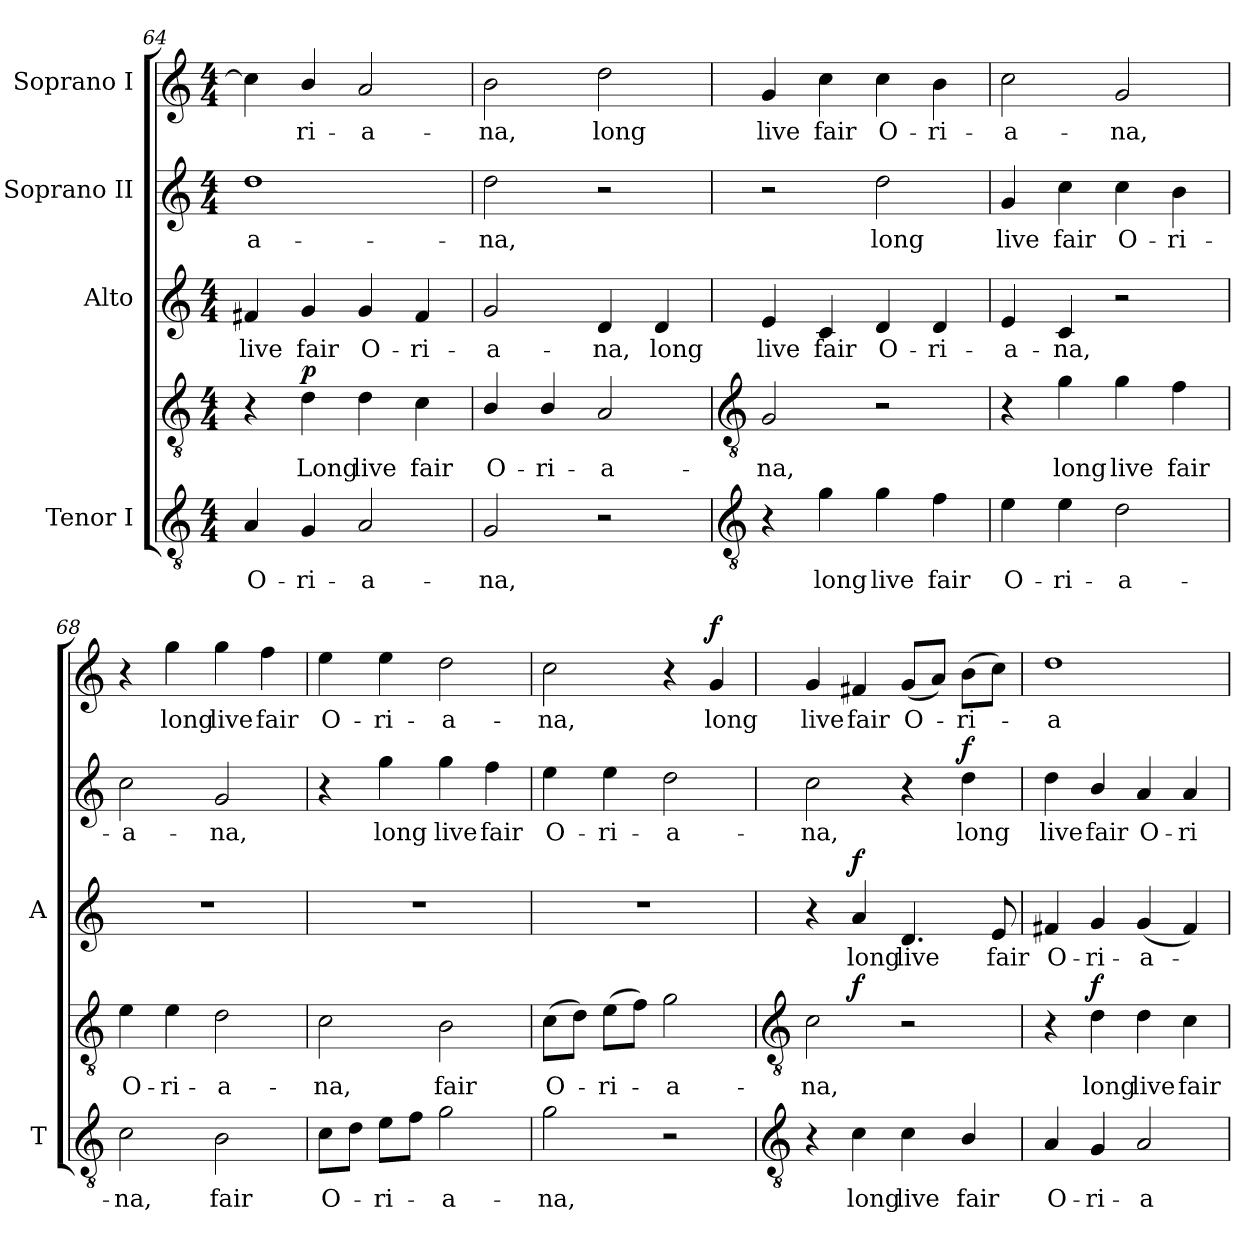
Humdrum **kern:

**kern	**text	**kern	**text	**dynam	**kern	**text	**dynam	**kern	**text	**dynam	**kern	**text	**dynam
*part4	*part4	*part4	*part4	*part4	*part3	*part3	*part3	*part2	*part2	*part2	*part1	*part1	*part1
*staff5	*staff5	*staff4	*staff4	*staff4/5	*staff3	*staff3	*staff3	*staff2	*staff2	*staff2	*staff1	*staff1	*staff1
*I"Tenor I	*	*	*	*	*I"Alto	*	*	*I"Soprano II	*	*	*I"Soprano I	*	*
*I'T	*	*	*	*	*I'A	*	*	*	*	*	*	*	*
*clefGv2	*	*clefGv2	*	*	*clefG2	*	*	*clefG2	*	*	*clefG2	*	*
*k[]	*	*k[]	*	*	*k[]	*	*	*k[]	*	*	*k[]	*	*
*C:	*	*C:	*	*	*C:	*	*	*C:	*	*	*C:	*	*
*M4/4	*	*M4/4	*	*	*M4/4	*	*	*M4/4	*	*	*M4/4	*	*
=64	=64	=64	=64	=64	=64	=64	=64	=64	=64	=64	=64	=64	=64
!	!LO:LY:b	!	!	!	!	!LO:LY:b	!	!	!LO:LY:b	!	!	!	!
4A	O-	4r	.	.	4f#X	live	.	1dd	-a-	.	4cc]	.	.
!	!LO:LY:b	!	!LO:LY:b	!LO:DY:b	!	!LO:LY:b	!	!	!	!	!	!LO:LY:b	!
4G	-ri-	4d	Long	p	4g	fair	.	.	.	.	4b/	ri-	.
!	!LO:LY:b	!	!LO:LY:b	!	!	!LO:LY:b	!	!	!	!	!	!LO:LY:b	!
2A	-a-	4d	live	.	4g	O-	.	.	.	.	2a	-a-	.
!	!	!	!LO:LY:b	!	!	!LO:LY:b	!	!	!	!	!	!	!
.	.	4c	fair	.	4f#	-ri-	.	.	.	.	.	.	.
=65	=65	=65	=65	=65	=65	=65	=65	=65	=65	=65	=65	=65	=65
!	!LO:LY:b	!	!LO:LY:b	!	!	!LO:LY:b	!	!	!LO:LY:b	!	!	!LO:LY:b	!
2G	-na,	4B/	-O-	.	2g	-a-	.	2dd	-na,	.	2b	-na,	.
!	!	!	!LO:LY:b	!	!	!	!	!	!	!	!	!	!
.	.	4B/	-ri-	.	.	.	.	.	.	.	.	.	.
!	!	!	!LO:LY:b	!	!	!LO:LY:b	!	!	!	!	!	!LO:LY:b	!
2r	.	2A	-a-	.	4d	-na,	.	2r	.	.	2dd	long	.
!	!	!	!	!	!	!LO:LY:b	!	!	!	!	!	!	!
.	.	.	.	.	4d	long	.	.	.	.	.	.	.
!!LO:LB:g=z
=66	=66	=66	=66	=66	=66	=66	=66	=66	=66	=66	=66	=66	=66
*clefGv2	*	*clefGv2	*	*	*	*	*	*	*	*	*	*	*
!	!	!	!LO:LY:b	!	!	!LO:LY:b	!	!	!	!	!	!LO:LY:b	!
4r	.	2G	na,	.	4e	live	.	2r	.	.	4g	live	.
!	!LO:LY:b	!	!	!	!	!LO:LY:b	!	!	!	!	!	!LO:LY:b	!
4g	long	.	.	.	4c	fair	.	.	.	.	4cc	fair	.
!	!LO:LY:b	!	!	!	!	!LO:LY:b	!	!	!LO:LY:b	!	!	!LO:LY:b	!
4g	live	2r	.	.	4d	O-	.	2dd	long	.	4cc	O-	.
!	!LO:LY:b	!	!	!	!	!LO:LY:b	!	!	!	!	!	!LO:LY:b	!
4f	fair	.	.	.	4d	-ri-	.	.	.	.	4b	-ri-	.
=67	=67	=67	=67	=67	=67	=67	=67	=67	=67	=67	=67	=67	=67
!	!LO:LY:b	!	!	!	!	!LO:LY:b	!	!	!LO:LY:b	!	!	!LO:LY:b	!
4e	O-	4r	.	.	4e	-a-	.	4g	live	.	2cc	-a-	.
!	!LO:LY:b	!	!LO:LY:b	!	!	!LO:LY:b	!	!	!LO:LY:b	!	!	!	!
4e	-ri-	4g	long	.	4c	-na,	.	4cc	fair	.	.	.	.
!	!LO:LY:b	!	!LO:LY:b	!	!	!	!	!	!LO:LY:b	!	!	!LO:LY:b	!
2d	-a-	4g	live	.	2r	.	.	4cc	O-	.	2g	-na,	.
!	!	!	!LO:LY:b	!	!	!	!	!	!LO:LY:b	!	!	!	!
.	.	4f	fair	.	.	.	.	4b	-ri-	.	.	.	.
=68	=68	=68	=68	=68	=68	=68	=68	=68	=68	=68	=68	=68	=68
!	!LO:LY:b	!	!LO:LY:b	!	!	!	!	!	!LO:LY:b	!	!	!	!
2c	-na,	4e	-O-	.	1r	.	.	2cc	-a-	.	4r	.	.
!	!	!	!LO:LY:b	!	!	!	!	!	!	!	!	!LO:LY:b	!
.	.	4e	-ri-	.	.	.	.	.	.	.	4gg	long	.
!	!LO:LY:b	!	!LO:LY:b	!	!	!	!	!	!LO:LY:b	!	!	!LO:LY:b	!
2B	fair	2d	-a-	.	.	.	.	2g	-na,	.	4gg	live	.
!	!	!	!	!	!	!	!	!	!	!	!	!LO:LY:b	!
.	.	.	.	.	.	.	.	.	.	.	4ff	fair	.
=69	=69	=69	=69	=69	=69	=69	=69	=69	=69	=69	=69	=69	=69
!	!LO:LY:b	!	!LO:LY:b	!	!	!	!	!	!	!	!	!LO:LY:b	!
8cL	O-	2c	na,	.	1r	.	.	4r	.	.	4ee	O-	.
8dJ	.	.	.	.	.	.	.	.	.	.	.	.	.
!	!LO:LY:b	!	!	!	!	!	!	!	!LO:LY:b	!	!	!LO:LY:b	!
8eL	ri-	.	.	.	.	.	.	4gg	long	.	4ee	-ri-	.
8fJ	.	.	.	.	.	.	.	.	.	.	.	.	.
!	!LO:LY:b	!	!LO:LY:b	!	!	!	!	!	!LO:LY:b	!	!	!LO:LY:b	!
2g	a-	2B	fair	.	.	.	.	4gg	live	.	2dd	-a-	.
!	!	!	!	!	!	!	!	!	!LO:LY:b	!	!	!	!
.	.	.	.	.	.	.	.	4ff	fair	.	.	.	.
=70	=70	=70	=70	=70	=70	=70	=70	=70	=70	=70	=70	=70	=70
!	!LO:LY:b	!	!LO:LY:b	!	!	!	!	!	!LO:LY:b	!	!	!LO:LY:b	!
2g	-na,	(>8cL	-O-	.	1r	.	.	4ee	O-	.	2cc	-na,	.
.	.	8dJ)	.	.	.	.	.	.	.	.	.	.	.
!	!	!	!LO:LY:b	!	!	!	!	!	!LO:LY:b	!	!	!	!
.	.	(>8eL	ri-	.	.	.	.	4ee	-ri-	.	.	.	.
.	.	8fJ)	.	.	.	.	.	.	.	.	.	.	.
!	!	!	!LO:LY:b	!	!	!	!	!	!LO:LY:b	!	!	!	!
2r	.	2g	a-	.	.	.	.	2dd	-a-	.	4r	.	.
!	!	!	!	!	!	!	!	!	!	!	!	!LO:LY:b	!LO:DY:b
.	.	.	.	.	.	.	.	.	.	.	4g	long	f
!!LO:LB:g=z
=71	=71	=71	=71	=71	=71	=71	=71	=71	=71	=71	=71	=71	=71
*clefGv2	*	*clefGv2	*	*	*	*	*	*	*	*	*	*	*
!	!	!	!LO:LY:b	!	!	!	!	!	!LO:LY:b	!	!	!LO:LY:b	!
4r	.	2c	na,	.	4r	.	.	2cc	-na,	.	4g	live	.
!	!LO:LY:b	!	!	!LO:DY:b=2	!	!LO:LY:b	!LO:DY:b	!	!	!	!	!LO:LY:b	!
4c	long	.	.	f	4a	long	f	.	.	.	4f#X	fair	.
!	!LO:LY:b	!	!	!	!	!LO:LY:b	!	!	!	!	!	!LO:LY:b	!
4c	live	2r	.	.	4.d	live	.	4r	.	.	(<8gL	O-	.
.	.	.	.	.	.	.	.	.	.	.	8aJ)	.	.
!	!LO:LY:b	!	!	!	!	!	!	!	!LO:LY:b	!LO:DY:b	!	!LO:LY:b	!
4B/	fair	.	.	.	.	.	.	4dd	long	f	(>8bL	ri-	.
!	!	!	!	!	!	!LO:LY:b	!	!	!	!	!	!	!
.	.	.	.	.	8e	fair	.	.	.	.	8ccJ)	.	.
=72	=72	=72	=72	=72	=72	=72	=72	=72	=72	=72	=72	=72	=72
!	!LO:LY:b	!	!	!	!	!LO:LY:b	!	!	!LO:LY:b	!	!	!LO:LY:b	!
4A	O-	4r	.	.	4f#X	O-	.	4dd	live	.	1dd	a-	.
!	!LO:LY:b	!	!LO:LY:b	!LO:DY:b	!	!LO:LY:b	!	!	!LO:LY:b	!	!	!	!
4G	-ri-	4d	long	f	4g	-ri-	.	4b/	fair	.	.	.	.
!	!LO:LY:b	!	!LO:LY:b	!	!	!LO:LY:b	!	!	!LO:LY:b	!	!	!	!
2A	-a-	4d	live	.	(<4g	-a-	.	4a	O-	.	.	.	.
!	!	!	!LO:LY:b	!	!	!	!	!	!LO:LY:b	!	!	!	!
.	.	4c	fair	.	4f#)	.	.	4a	-ri-	.	.	.	.
=	=	=	=	=	=	=	=	=	=	=	=	=	=
*-	*-	*-	*-	*-	*-	*-	*-	*-	*-	*-	*-	*-	*-
